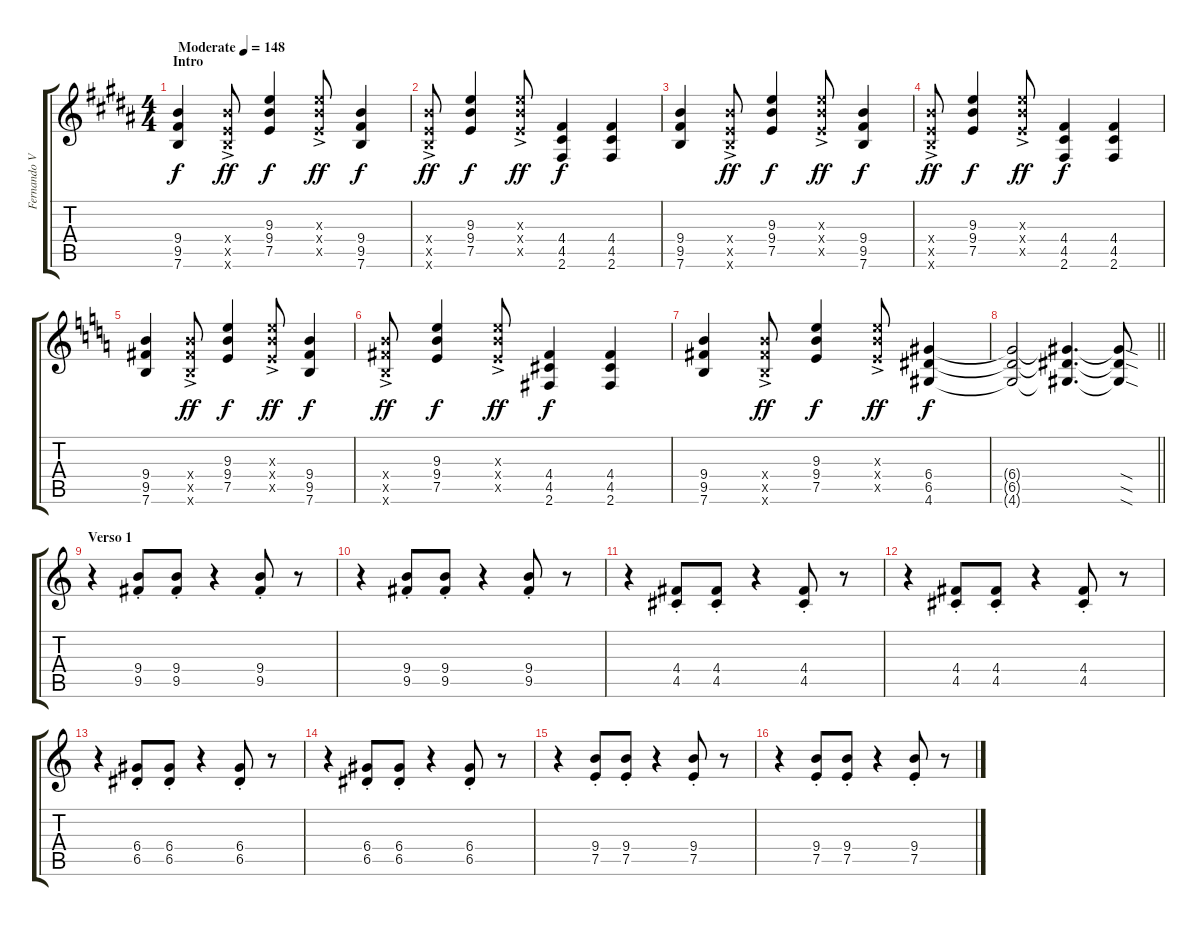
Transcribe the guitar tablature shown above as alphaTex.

\track ("Fernando Vallin" "Fernando V") {instrument distortionguitar}
\staff {score tabs}
\tuning (E4 B3 G3 D3 A2 E2) {hide}
\ts (4 4)
\section ("" "Intro")
\tempo (148 "Moderate")
\clef g2
\ks b
(9.4 9.5 7.6).4{dy f instrument distortionguitar} (9.4{ac x} 7.5{ac x} 7.6{x}).8{dy ff} (9.3 9.4 7.5).4{dy f} (9.3{x} 9.4{ac x} 7.5{ac x}).8{dy ff} (9.4 9.5 7.6).4{dy f} |
(9.4{x} 7.5{ac x} 7.6{ac x}).8{dy ff} (9.3 9.4 7.5).4{dy f} (9.3{x} 9.4{ac x} 7.5{ac x}).8{dy ff} (4.4 4.5 2.6).4{dy f} (4.4 4.5 2.6).4 |
(9.4 9.5 7.6).4 (9.4{ac x} 7.5{ac x} 7.6{x}).8{dy ff} (9.3 9.4 7.5).4{dy f} (9.3{x} 9.4{ac x} 7.5{ac x}).8{dy ff} (9.4 9.5 7.6).4{dy f} |
(9.4{x} 7.5{ac x} 7.6{ac x}).8{dy ff} (9.3 9.4 7.5).4{dy f} (9.3{x} 9.4{ac x} 7.5{ac x}).8{dy ff} (4.4 4.5 2.6).4{dy f} (4.4 4.5 2.6).4 |
\ks c
(9.4 9.5 7.6).4 (9.4{ac x} 9.5{ac x} 7.6{x}).8{dy ff} (9.3 9.4 7.5).4{dy f} (9.3{ac x} 9.4{ac x} 7.5{ac x}).8{dy ff} (9.4 9.5 7.6).4{dy f} |
(9.4{ac x} 9.5{x} 7.6{ac x}).8{dy ff} (9.3 9.4 7.5).4{dy f} (9.3{ac x} 9.4{ac x} 7.5{x}).8{dy ff} (4.4 4.5 2.6).4{dy f} (4.4 4.5 2.6).4 |
(9.4 9.5 7.6).4 (9.4{ac x} 9.5{ac x} 7.6{x}).8{dy ff} (9.3 9.4 7.5).4{dy f} (9.3{x} 9.4{ac x} 7.5{ac x}).8{dy ff} (6.4 6.5 4.6).4{dy f} |
\barLineRight lightlight
(6.4{t} 6.5{t} 4.6{t}).2 (6.4{t} 6.5{t} 4.6{t}).4{d} (6.4{sod t} 6.5{sod t} 4.6{sod t}).8 |
\section ("" "Verso 1")
r.4 (9.4 9.5{st}).8 (9.4 9.5{st}).8 r.4 (9.4{st} 9.5).8 r.8 |
r.4 (9.4 9.5{st}).8 (9.4 9.5{st}).8 r.4 (9.4{st} 9.5).8 r.8 |
r.4 (4.4 4.5{st}).8 (4.4 4.5{st}).8 r.4 (4.4 4.5{st}).8 r.8 |
r.4 (4.4 4.5{st}).8 (4.4 4.5{st}).8 r.4 (4.4 4.5{st}).8 r.8 |
r.4 (6.4{st} 6.5).8 (6.4{st} 6.5).8 r.4 (6.4{st} 6.5).8 r.8 |
r.4 (6.4{st} 6.5).8 (6.4{st} 6.5).8 r.4 (6.4{st} 6.5).8 r.8 |
r.4 (9.4{st} 7.5).8 (9.4{st} 7.5).8 r.4 (9.4{st} 7.5).8 r.8 |
r.4 (9.4{st} 7.5).8 (9.4{st} 7.5).8 r.4 (9.4{st} 7.5).8 r.8
